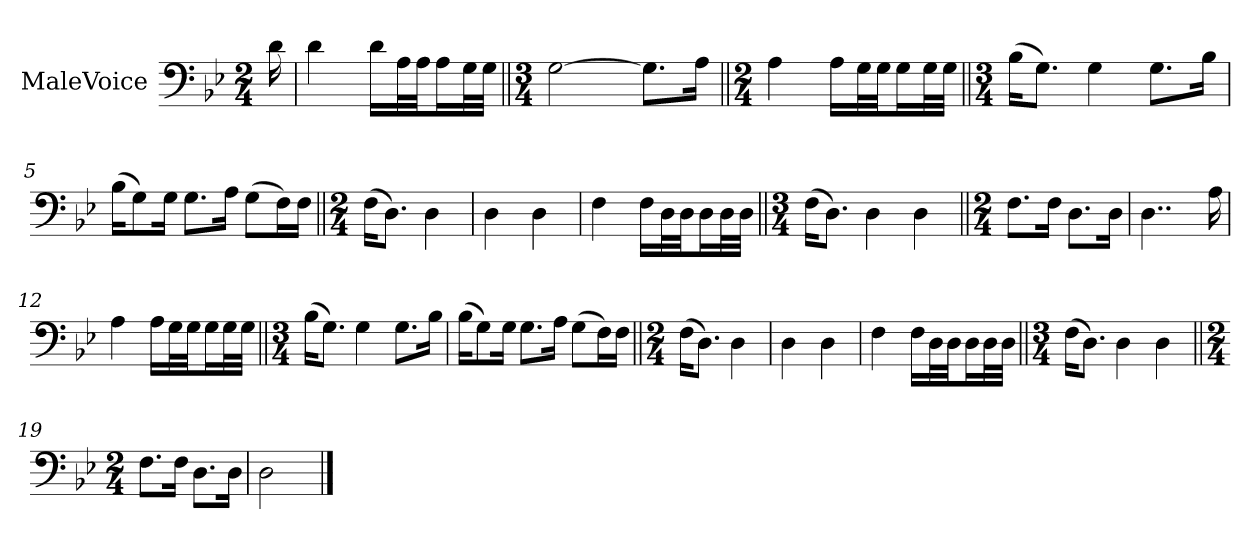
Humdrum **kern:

**kern
*part1
*staff1
*I"MaleVoice
*clefF4
*k[b-e-]
*M2/4
*MM58
=
16d
=1
4d
16d\LL
32A\L
32A\JJ
16A\L
32G\L
32G\JJJ
=2||
*M3/4
[2G
8.G\L]
16A\Jk
=3||
*M2/4
4A
16A\LL
32G\L
32G\JJ
16G\L
32G\L
32G\JJJ
=4||
*M3/4
(16B-\KL
8.G\J)
4G
8.G\L
16B-\Jk
=5
(16B-\KL
8G\)
16G\Jk
8.G\L
16A\Jk
(8G\L
16F\L)
16F\JJ
=6||
*M2/4
(16F\KL
8.D\J)
4D
=7
4D
4D
=8
4F
16F\LL
32D\L
32D\JJ
16D\L
32D\L
32D\JJJ
=9||
*M3/4
(16F\KL
8.D\J)
4D
4D
=10||
*M2/4
8.F\L
16F\Jk
8.D\L
16D\Jk
=11
4..D
16A
=12
4A
16A\LL
32G\L
32G\JJ
16G\L
32G\L
32G\JJJ
=13||
*M3/4
(16B-\KL
8.G\J)
4G
8.G\L
16B-\Jk
=14
(16B-\KL
8G\)
16G\Jk
8.G\L
16A\Jk
(8G\L
16F\L)
16F\JJ
=15||
*M2/4
(16F\KL
8.D\J)
4D
=16
4D
4D
=17
4F
16F\LL
32D\L
32D\JJ
16D\L
32D\L
32D\JJJ
=18||
*M3/4
(16F\KL
8.D\J)
4D
4D
=19||
*M2/4
8.F\L
16F\Jk
8.D\L
16D\Jk
=20
2D
==
*-
